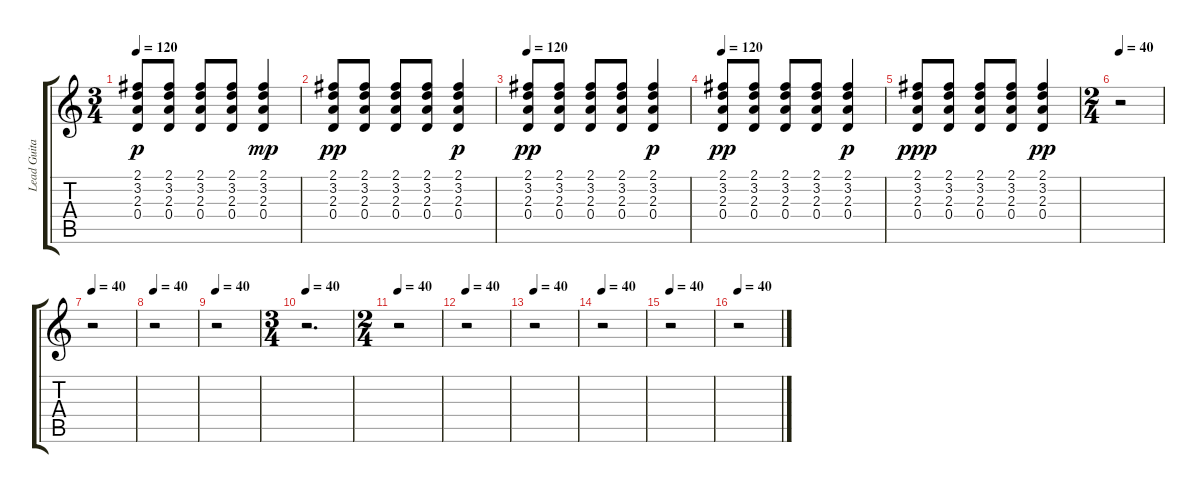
\track ("Lead Guitar" "Lead Guita") {instrument overdrivenguitar}
\staff {score tabs}
\tuning (E4 B3 G3 D3 A2 E2) {hide}
\ts (3 4)
\tempo 120
\clef g2
\ks c
(2.1 3.2 2.3 0.4).8{dy p} (2.1 3.2 2.3 0.4).8 (2.1 3.2 2.3 0.4).8 (2.1 3.2 2.3 0.4).8 (2.1 3.2 2.3 0.4).4{dy mp} |
(2.1 3.2 2.3 0.4).8{dy pp} (2.1 3.2 2.3 0.4).8 (2.1 3.2 2.3 0.4).8 (2.1 3.2 2.3 0.4).8 (2.1 3.2 2.3 0.4).4{dy p} |
\tempo 120
(2.1 3.2 2.3 0.4).8{dy pp} (2.1 3.2 2.3 0.4).8 (2.1 3.2 2.3 0.4).8 (2.1 3.2 2.3 0.4).8 (2.1 3.2 2.3 0.4).4{dy p} |
\tempo 120
(2.1 3.2 2.3 0.4).8{dy pp} (2.1 3.2 2.3 0.4).8 (2.1 3.2 2.3 0.4).8 (2.1 3.2 2.3 0.4).8 (2.1 3.2 2.3 0.4).4{dy p} |
(2.1 3.2 2.3 0.4).8{dy ppp} (2.1 3.2 2.3 0.4).8 (2.1 3.2 2.3 0.4).8 (2.1 3.2 2.3 0.4).8 (2.1 3.2 2.3 0.4).4{dy pp} |
\ts (2 4)
\tempo 40
r.2 |
\tempo 40
r.2 |
\tempo 40
r.2 |
\tempo 40
r.2 |
\ts (3 4)
\tempo 40
r.2{d} |
\ts (2 4)
\tempo 40
r.2 |
\tempo 40
r.2 |
\tempo 40
r.2 |
\tempo 40
r.2 |
\tempo 40
r.2 |
\tempo 40
r.2
